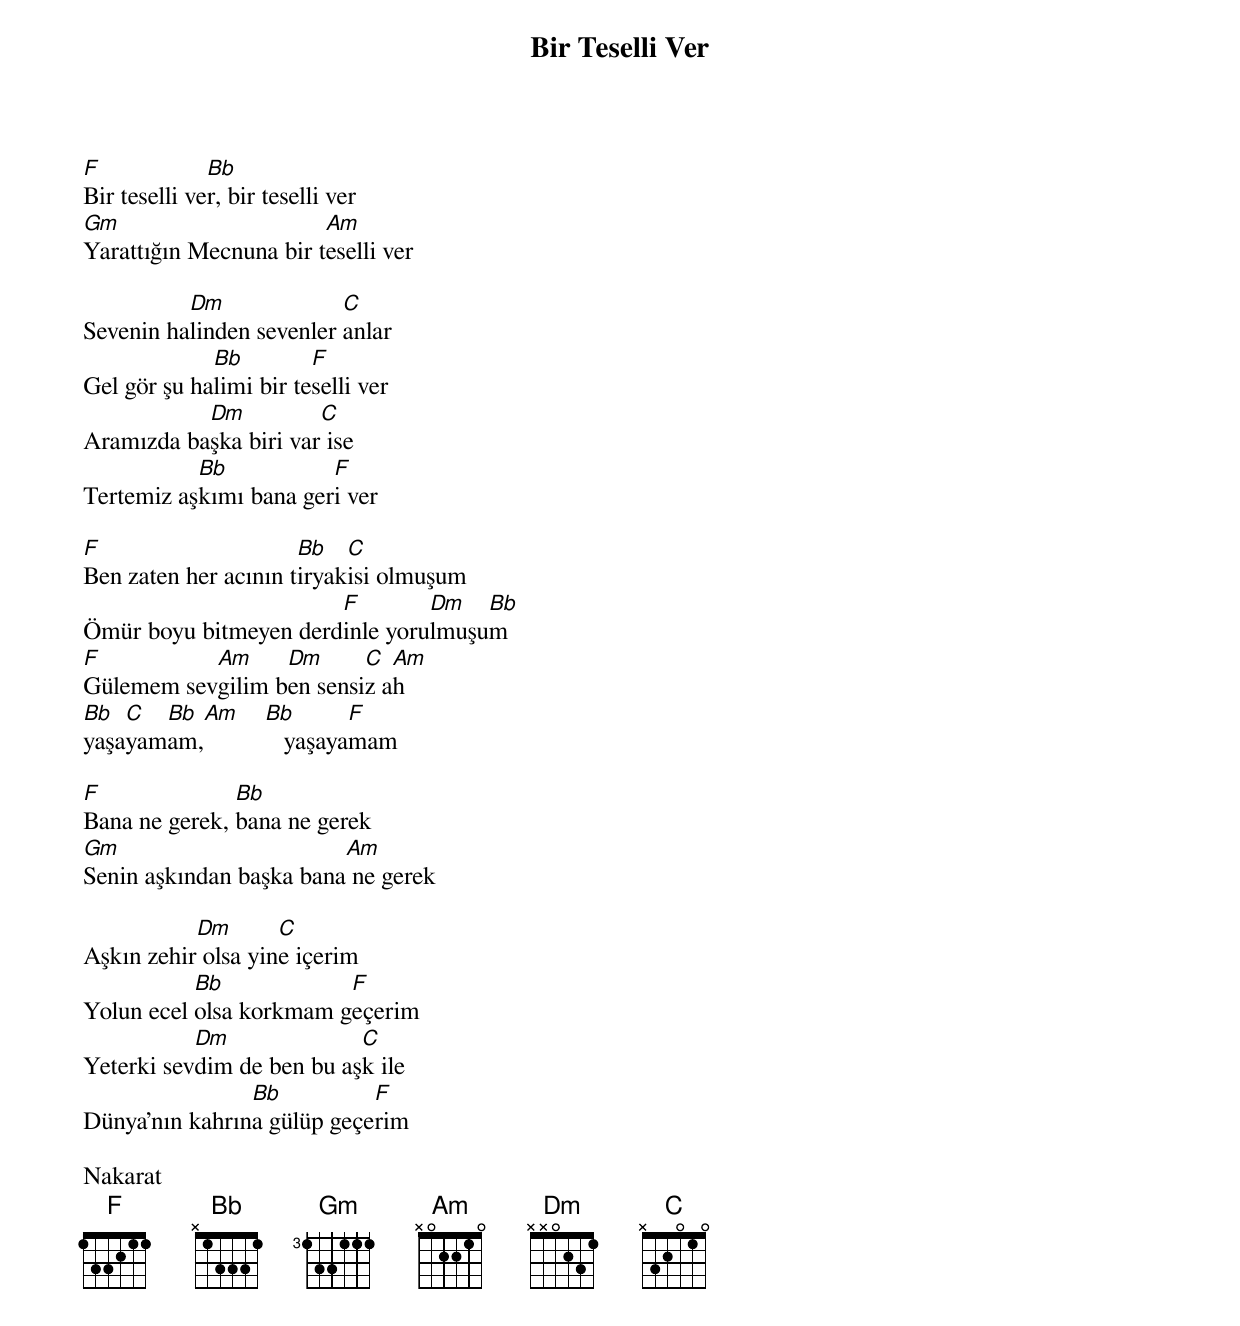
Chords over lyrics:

{title: Bir Teselli Ver}
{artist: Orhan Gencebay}

F             Bb
Bir teselli ver, bir teselli ver
Gm                      Am
Yarattığın Mecnuna bir teselli ver

          Dm              C
Sevenin halinden sevenler anlar
             Bb         F
Gel gör şu halimi bir teselli ver
           Dm          C
Aramızda başka biri var ise
           Bb           F
Tertemiz aşkımı bana geri ver

F                     Bb   C
Ben zaten her acının tiryakisi olmuşum
                       F        Dm   Bb
Ömür boyu bitmeyen derdinle yorulmuşum
F          Am     Dm      C  Am
Gülemem sevgilim ben sensiz ah
Bb  C  Bb Am  Bb       F
yaşayamam,       yaşayamam

F              Bb
Bana ne gerek, bana ne gerek
Gm                       Am
Senin aşkından başka bana ne gerek

           Dm       C
Aşkın zehir olsa yine içerim
           Bb            F
Yolun ecel olsa korkmam geçerim
           Dm              C
Yeterki sevdim de ben bu aşk ile
                Bb          F
Dünya'nın kahrına gülüp geçerim

Nakarat
